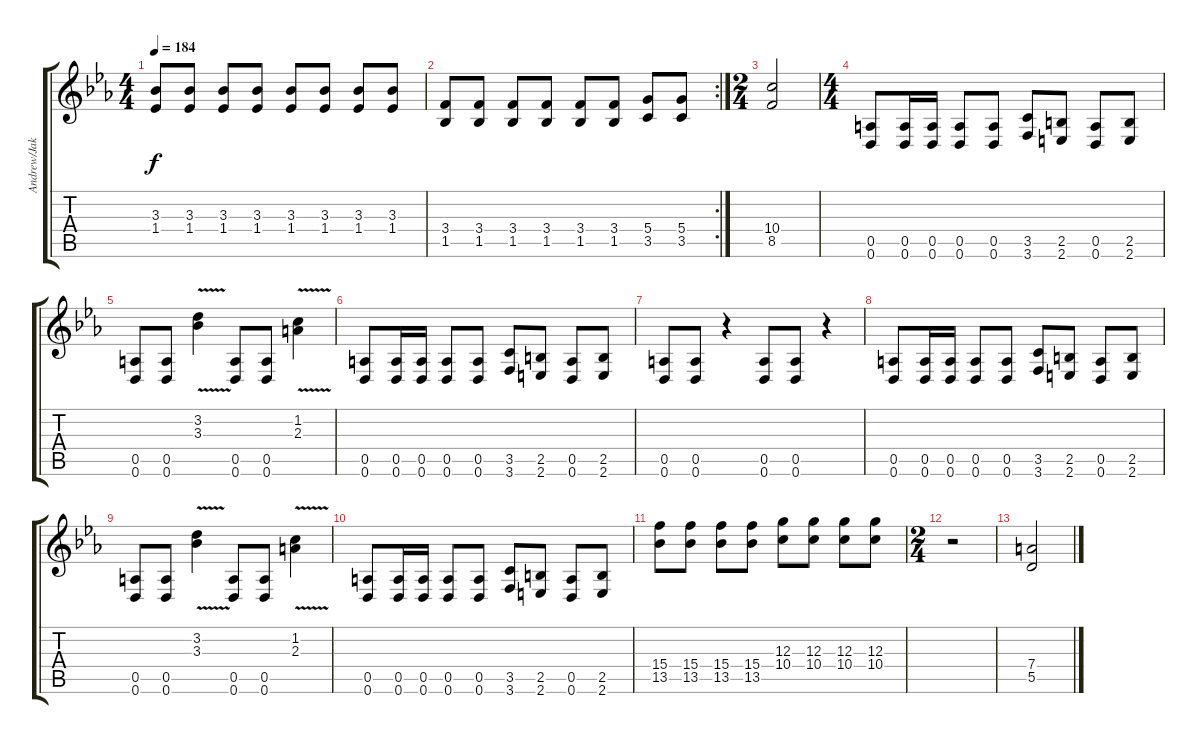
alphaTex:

\track ("Andrew/Jake" "Andrew/Jak") {instrument overdrivenguitar}
\staff {score tabs}
\tuning (E4 B3 G3 D3 A2 D2) {hide}
\ts (4 4)
\tempo 184
\clef g2
\ks cminor
(3.3 1.4).8{dy f} (3.3 1.4).8 (3.3 1.4).8 (3.3 1.4).8 (3.3 1.4).8 (3.3 1.4).8 (3.3 1.4).8 (3.3 1.4).8 |
\rc 2
(3.4 1.5).8 (3.4 1.5).8 (3.4 1.5).8 (3.4 1.5).8 (3.4 1.5).8 (3.4 1.5).8 (5.4 3.5).8 (5.4 3.5).8 |
\ts (2 4)
(10.4 8.5).2 |
\ts (4 4)
(0.5 0.6).8 (0.5 0.6).16 (0.5 0.6).16 (0.5 0.6).8 (0.5 0.6).8 (3.5 3.6).8 (2.5 2.6).8 (0.5 0.6).8 (2.5 2.6).8 |
(0.5 0.6).8 (0.5 0.6).8 (3.2 3.3{v}).4 (0.5 0.6).8 (0.5 0.6).8 (1.2 2.3{v}).4 |
(0.5 0.6).8 (0.5 0.6).16 (0.5 0.6).16 (0.5 0.6).8 (0.5 0.6).8 (3.5 3.6).8 (2.5 2.6).8 (0.5 0.6).8 (2.5 2.6).8 |
(0.5 0.6).8 (0.5 0.6).8 r.4 (0.5 0.6).8 (0.5 0.6).8 r.4 |
(0.5 0.6).8 (0.5 0.6).16 (0.5 0.6).16 (0.5 0.6).8 (0.5 0.6).8 (3.5 3.6).8 (2.5 2.6).8 (0.5 0.6).8 (2.5 2.6).8 |
(0.5 0.6).8 (0.5 0.6).8 (3.2 3.3{v}).4 (0.5 0.6).8 (0.5 0.6).8 (1.2 2.3{v}).4 |
(0.5 0.6).8 (0.5 0.6).16 (0.5 0.6).16 (0.5 0.6).8 (0.5 0.6).8 (3.5 3.6).8 (2.5 2.6).8 (0.5 0.6).8 (2.5 2.6).8 |
(15.4 13.5).8 (15.4 13.5).8 (15.4 13.5).8 (15.4 13.5).8 (12.3 10.4).8 (12.3 10.4).8 (12.3 10.4).8 (12.3 10.4).8 |
\ts (2 4)
r.2 |
(7.4 5.5).2
